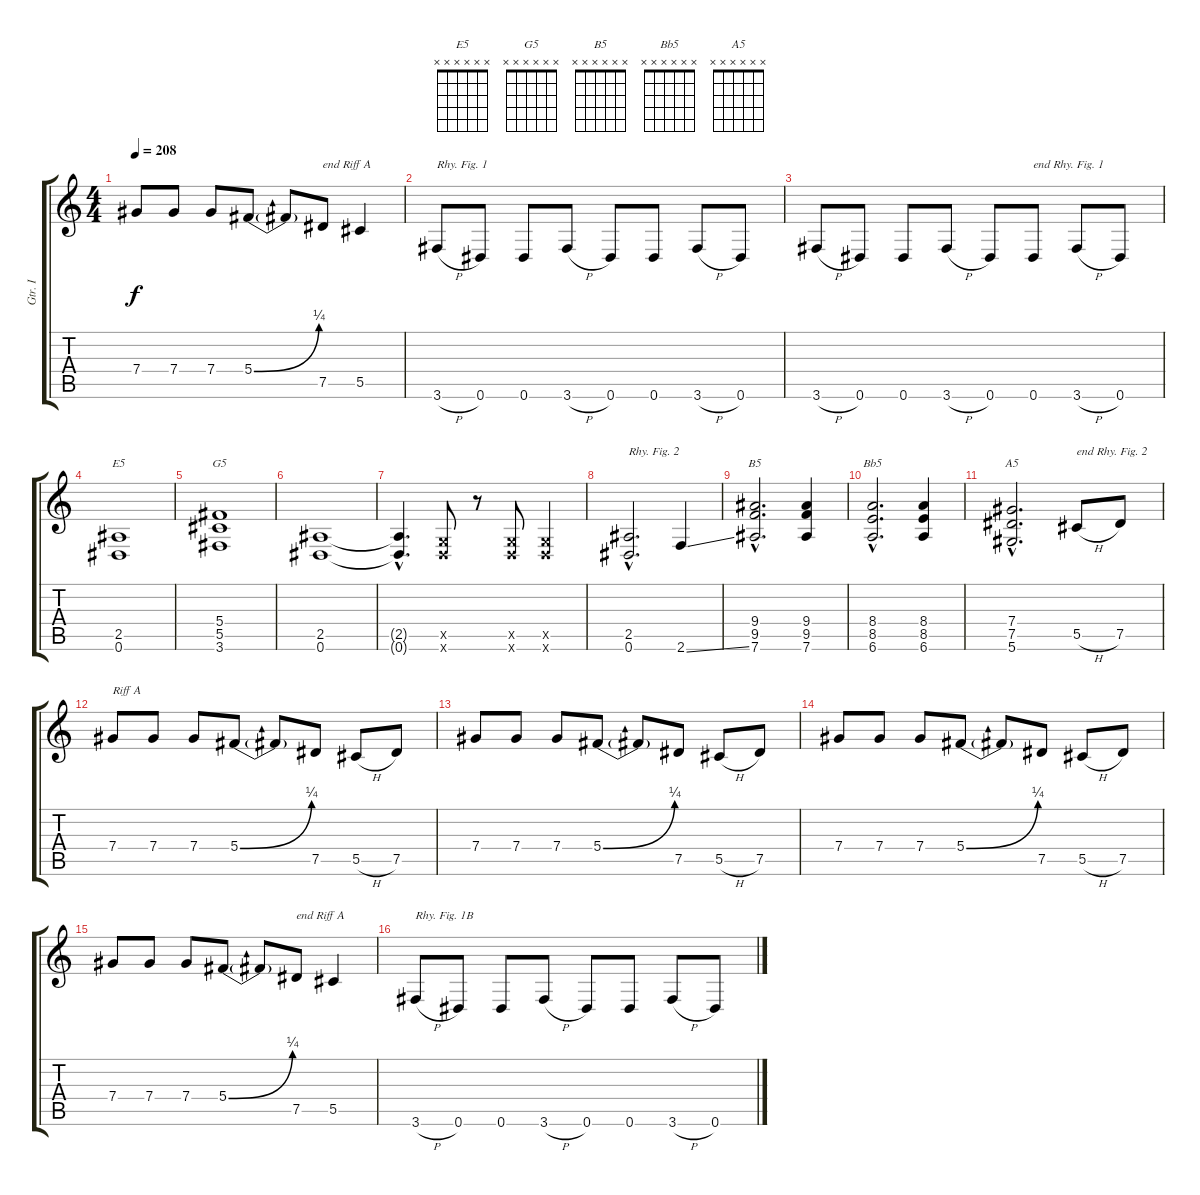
\track ("Gtr. I" "Gtr. I") {instrument distortionguitar}
\staff {score tabs}
\tuning (Eb4 Bb3 Gb3 Db3 Ab2 Eb2) {hide}
\chord ("E5" x x x x x x) {firstfret 0}
\chord ("G5" x x x x x x) {firstfret 0}
\chord ("B5" x x x x x x) {firstfret 0}
\chord ("Bb5" x x x x x x) {firstfret 0}
\chord ("A5" x x x x x x) {firstfret 0}
\ts (4 4)
\tempo 208
\clef g2
\ks c
7.4.8{dy f} 7.4.8 7.4.8 5.4{be (bend 0 0 60 1)}.8 5.4{t}.8 7.5.8{txt "end Riff A"} 5.5.4 |
3.6{h}.8{txt "Rhy. Fig. 1"} 0.6.8 0.6.8 3.6{h}.8 0.6.8 0.6.8 3.6{h}.8 0.6.8 |
3.6{h}.8 0.6.8 0.6.8 3.6{h}.8 0.6.8 0.6.8{txt "end Rhy. Fig. 1"} 3.6{h}.8 0.6.8 |
(2.5 0.6).1{ch "E5"} |
(5.4 5.5 3.6).1{ch "G5"} |
(2.5 0.6).1 |
(2.5{hac t} 0.6{hac t}).4{d} (-1.5{x} -1.6{x}).8 r.8 (-1.5{x} -1.6{x}).8 (-1.5{x} -1.6{x}).4 |
(2.5{hac} 0.6{hac}).2{d txt "Rhy. Fig. 2"} 2.6{ss}.4 |
(9.4{hac} 9.5{hac} 7.6{hac}).2{d ch "B5"} (9.4 9.5 7.6).4 |
(8.4{hac} 8.5{hac} 6.6{hac}).2{d ch "Bb5"} (8.4 8.5 6.6).4 |
(7.4{hac} 7.5{hac} 5.6{hac}).2{d ch "A5"} 5.5{h}.8{txt "end Rhy. Fig. 2"} 7.5.8 |
7.4.8{txt "Riff A"} 7.4.8 7.4.8 5.4{be (bend 0 0 60 1)}.8 5.4{t}.8 7.5.8 5.5{h}.8 7.5.8 |
7.4.8 7.4.8 7.4.8 5.4{be (bend 0 0 60 1)}.8 5.4{t}.8 7.5.8 5.5{h}.8 7.5.8 |
7.4.8 7.4.8 7.4.8 5.4{be (bend 0 0 60 1)}.8 5.4{t}.8 7.5.8 5.5{h}.8 7.5.8 |
7.4.8 7.4.8 7.4.8 5.4{be (bend 0 0 60 1)}.8 5.4{t}.8 7.5.8{txt "end Riff A"} 5.5.4 |
3.6{h}.8{txt "Rhy. Fig. 1B"} 0.6.8 0.6.8 3.6{h}.8 0.6.8 0.6.8 3.6{h}.8 0.6.8
